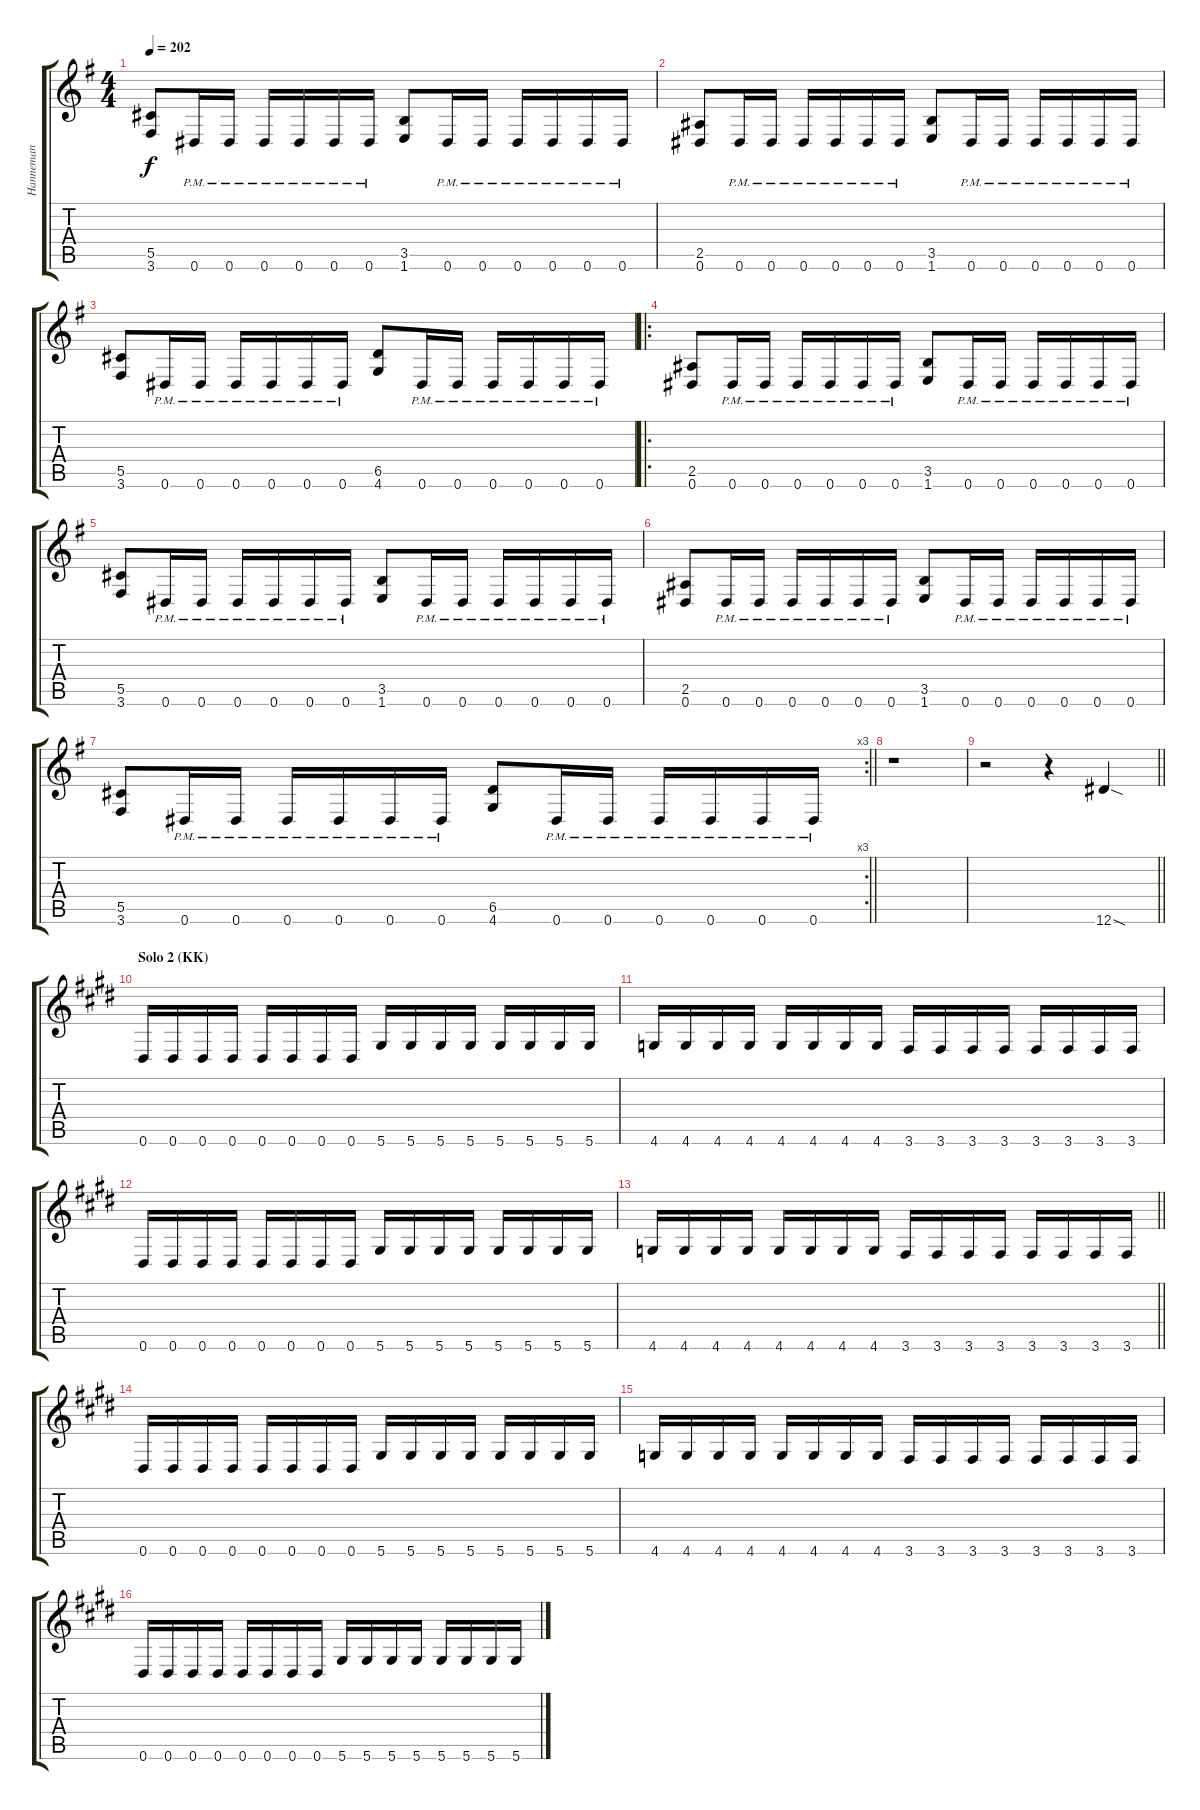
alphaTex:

\track ("Hanneman" "Hanneman") {instrument distortionguitar}
\staff {score tabs}
\tuning (Eb4 Bb3 Gb3 Db3 Ab2 Eb2) {hide}
\ts (4 4)
\tempo 202
\clef g2
\ks g
(5.5 3.6).8{dy f} 0.6{pm}.16 0.6{pm}.16 0.6{pm}.16 0.6{pm}.16 0.6{pm}.16 0.6{pm}.16 (3.5 1.6).8 0.6{pm}.16 0.6{pm}.16 0.6{pm}.16 0.6{pm}.16 0.6{pm}.16 0.6{pm}.16 |
(2.5 0.6).8 0.6{pm}.16 0.6{pm}.16 0.6{pm}.16 0.6{pm}.16 0.6{pm}.16 0.6{pm}.16 (3.5 1.6).8 0.6{pm}.16 0.6{pm}.16 0.6{pm}.16 0.6{pm}.16 0.6{pm}.16 0.6{pm}.16 |
(5.5 3.6).8 0.6{pm}.16 0.6{pm}.16 0.6{pm}.16 0.6{pm}.16 0.6{pm}.16 0.6{pm}.16 (6.5 4.6).8 0.6{pm}.16 0.6{pm}.16 0.6{pm}.16 0.6{pm}.16 0.6{pm}.16 0.6{pm}.16 |
\ro
(2.5 0.6).8 0.6{pm}.16 0.6{pm}.16 0.6{pm}.16 0.6{pm}.16 0.6{pm}.16 0.6{pm}.16 (3.5 1.6).8 0.6{pm}.16 0.6{pm}.16 0.6{pm}.16 0.6{pm}.16 0.6{pm}.16 0.6{pm}.16 |
(5.5 3.6).8 0.6{pm}.16 0.6{pm}.16 0.6{pm}.16 0.6{pm}.16 0.6{pm}.16 0.6{pm}.16 (3.5 1.6).8 0.6{pm}.16 0.6{pm}.16 0.6{pm}.16 0.6{pm}.16 0.6{pm}.16 0.6{pm}.16 |
(2.5 0.6).8 0.6{pm}.16 0.6{pm}.16 0.6{pm}.16 0.6{pm}.16 0.6{pm}.16 0.6{pm}.16 (3.5 1.6).8 0.6{pm}.16 0.6{pm}.16 0.6{pm}.16 0.6{pm}.16 0.6{pm}.16 0.6{pm}.16 |
\rc 3
\barLineRight lightlight
(5.5 3.6).8 0.6{pm}.16 0.6{pm}.16 0.6{pm}.16 0.6{pm}.16 0.6{pm}.16 0.6{pm}.16 (6.5 4.6).8 0.6{pm}.16 0.6{pm}.16 0.6{pm}.16 0.6{pm}.16 0.6{pm}.16 0.6{pm}.16 |
r.1 |
\barLineRight lightlight
r.2 r.4 12.6{sod}.4 |
\section ("" "Solo 2 (KK)")
\ks e
0.6.16 0.6.16 0.6.16 0.6.16 0.6.16 0.6.16 0.6.16 0.6.16 5.6.16 5.6.16 5.6.16 5.6.16 5.6.16 5.6.16 5.6.16 5.6.16 |
4.6.16 4.6.16 4.6.16 4.6.16 4.6.16 4.6.16 4.6.16 4.6.16 3.6.16 3.6.16 3.6.16 3.6.16 3.6.16 3.6.16 3.6.16 3.6.16 |
0.6.16 0.6.16 0.6.16 0.6.16 0.6.16 0.6.16 0.6.16 0.6.16 5.6.16 5.6.16 5.6.16 5.6.16 5.6.16 5.6.16 5.6.16 5.6.16 |
\barLineRight lightlight
4.6.16 4.6.16 4.6.16 4.6.16 4.6.16 4.6.16 4.6.16 4.6.16 3.6.16 3.6.16 3.6.16 3.6.16 3.6.16 3.6.16 3.6.16 3.6.16 |
0.6.16 0.6.16 0.6.16 0.6.16 0.6.16 0.6.16 0.6.16 0.6.16 5.6.16 5.6.16 5.6.16 5.6.16 5.6.16 5.6.16 5.6.16 5.6.16 |
4.6.16 4.6.16 4.6.16 4.6.16 4.6.16 4.6.16 4.6.16 4.6.16 3.6.16 3.6.16 3.6.16 3.6.16 3.6.16 3.6.16 3.6.16 3.6.16 |
0.6.16 0.6.16 0.6.16 0.6.16 0.6.16 0.6.16 0.6.16 0.6.16 5.6.16 5.6.16 5.6.16 5.6.16 5.6.16 5.6.16 5.6.16 5.6.16
